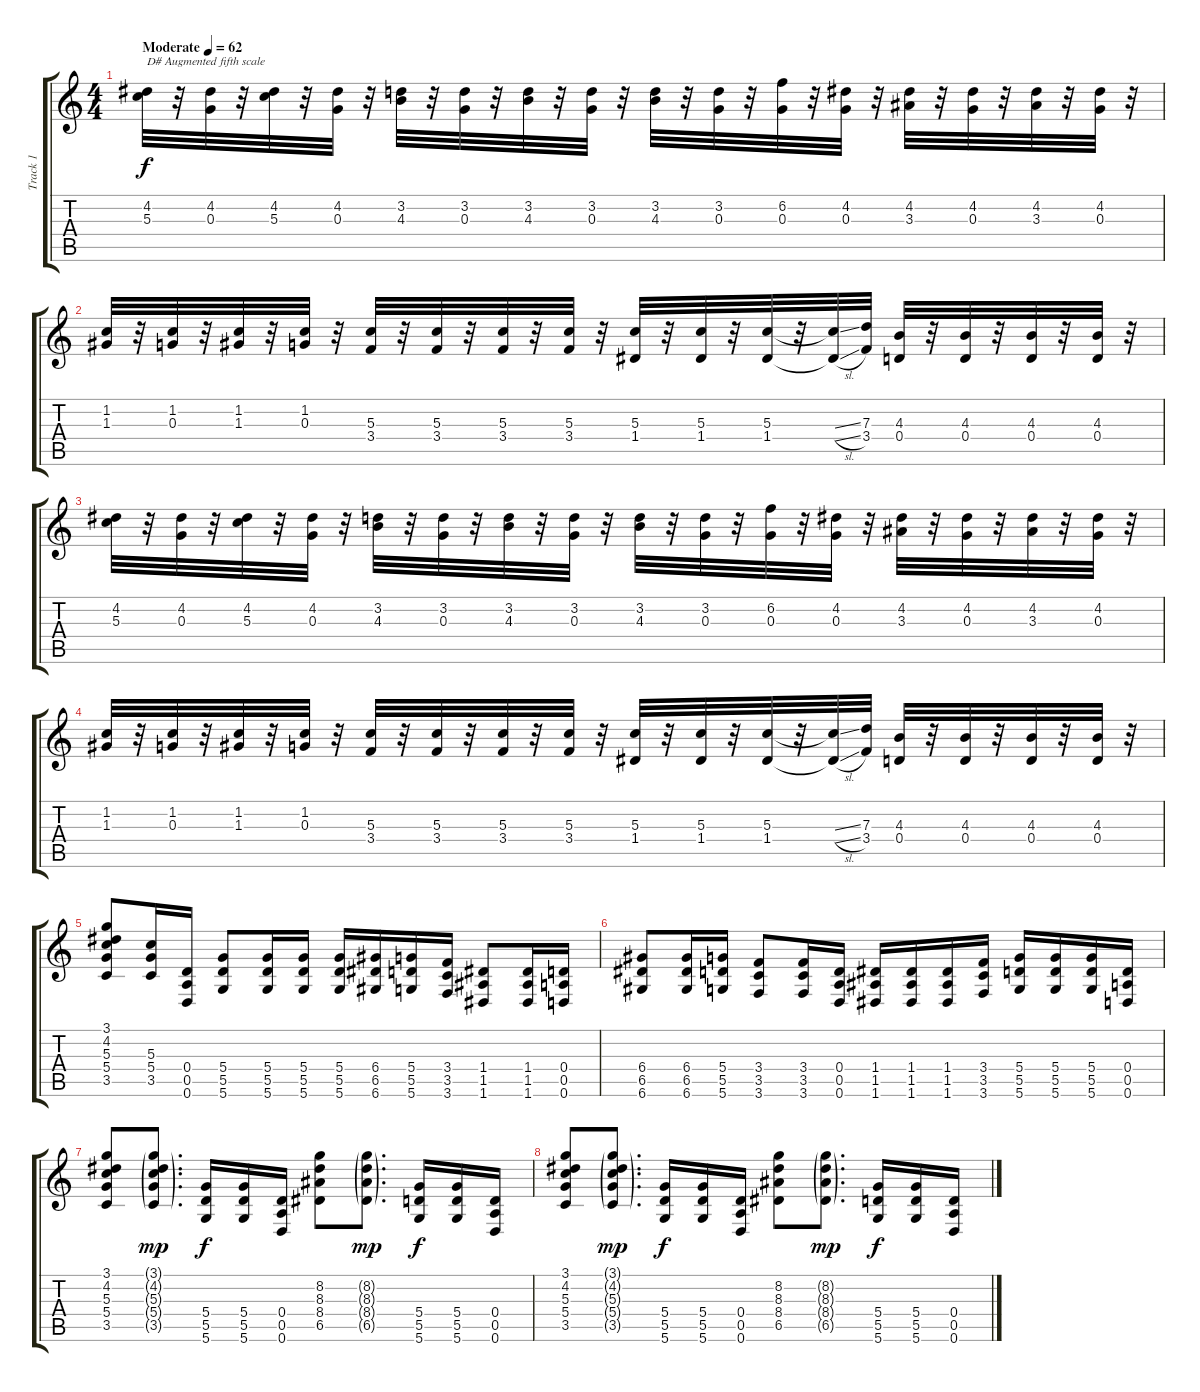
\track ("Track 1" "Track 1") {instrument overdrivenguitar}
\staff {score tabs}
\tuning (E4 B3 G3 D3 A2 D2) {hide}
\ts (4 4)
\tempo (62 "Moderate")
\clef g2
\ks c
(4.2 5.3).32{txt "D# Augmented fifth scale" dy f instrument overdrivenguitar} r.32 (4.2 0.3).32 r.32 (4.2 5.3).32 r.32 (4.2 0.3).32 r.32 (3.2 4.3).32 r.32 (3.2 0.3).32 r.32 (3.2 4.3).32 r.32 (3.2 0.3).32 r.32 (3.2 4.3).32 r.32 (3.2 0.3).32 r.32 (6.2 0.3).32 r.32 (4.2 0.3).32 r.32 (4.2 3.3).32 r.32 (4.2 0.3).32 r.32 (4.2 3.3).32 r.32 (4.2 0.3).32 r.32 |
(1.2 1.3).32 r.32 (1.2 0.3).32 r.32 (1.2 1.3).32 r.32 (1.2 0.3).32 r.32 (5.3 3.4).32 r.32 (5.3 3.4).32 r.32 (5.3 3.4).32 r.32 (5.3 3.4).32 r.32 (5.3 1.4).32 r.32 (5.3 1.4).32 r.32 (5.3 1.4).32 r.32 (5.3{ss t} 1.4{sl t}).32 (7.3 3.4).32 (4.3 0.4).32 r.32 (4.3 0.4).32 r.32 (4.3 0.4).32 r.32 (4.3 0.4).32 r.32 |
(4.2 5.3).32 r.32 (4.2 0.3).32 r.32 (4.2 5.3).32 r.32 (4.2 0.3).32 r.32 (3.2 4.3).32 r.32 (3.2 0.3).32 r.32 (3.2 4.3).32 r.32 (3.2 0.3).32 r.32 (3.2 4.3).32 r.32 (3.2 0.3).32 r.32 (6.2 0.3).32 r.32 (4.2 0.3).32 r.32 (4.2 3.3).32 r.32 (4.2 0.3).32 r.32 (4.2 3.3).32 r.32 (4.2 0.3).32 r.32 |
(1.2 1.3).32 r.32 (1.2 0.3).32 r.32 (1.2 1.3).32 r.32 (1.2 0.3).32 r.32 (5.3 3.4).32 r.32 (5.3 3.4).32 r.32 (5.3 3.4).32 r.32 (5.3 3.4).32 r.32 (5.3 1.4).32 r.32 (5.3 1.4).32 r.32 (5.3 1.4).32 r.32 (5.3{ss t} 1.4{sl t}).32 (7.3 3.4).32 (4.3 0.4).32 r.32 (4.3 0.4).32 r.32 (4.3 0.4).32 r.32 (4.3 0.4).32 r.32 |
(3.1 4.2 5.3 5.4 3.5).8{instrument distortionguitar} (5.3 5.4 3.5).16 (0.4 0.5 0.6).16 (5.4 5.5 5.6).8 (5.4 5.5 5.6).16 (5.4 5.5 5.6).16 (5.4 5.5 5.6).16 (6.4 6.5 6.6).16 (5.4 5.5 5.6).16 (3.4 3.5 3.6).16 (1.4 1.5 1.6).8 (1.4 1.5 1.6).16 (0.4 0.5 0.6).16 |
(6.4 6.5 6.6).8 (6.4 6.5 6.6).16 (5.4 5.5 5.6).16 (3.4 3.5 3.6).8 (3.4 3.5 3.6).16 (0.4 0.5 0.6).16 (1.4 1.5 1.6).16 (1.4 1.5 1.6).16 (1.4 1.5 1.6).16 (3.4 3.5 3.6).16 (5.4 5.5 5.6).16 (5.4 5.5 5.6).16 (5.4 5.5 5.6).16 (0.4 0.5 0.6).16 |
(3.1 4.2 5.3 5.4 3.5).8 (3.1{g} 4.2{g} 5.3{g} 5.4{g} 3.5{g}).8{d dy mp} (5.4 5.5 5.6).16{dy f} (5.4 5.5 5.6).16 (0.4 0.5 0.6).16 (8.2 8.3 8.4 6.5).8 (8.2{g} 8.3{g} 8.4{g} 6.5{g}).8{d dy mp} (5.4 5.5 5.6).16{dy f} (5.4 5.5 5.6).16 (0.4 0.5 0.6).16 |
(3.1 4.2 5.3 5.4 3.5).8 (3.1{g} 4.2{g} 5.3{g} 5.4{g} 3.5{g}).8{d dy mp} (5.4 5.5 5.6).16{dy f} (5.4 5.5 5.6).16 (0.4 0.5 0.6).16 (8.2 8.3 8.4 6.5).8 (8.2{g} 8.3{g} 8.4{g} 6.5{g}).8{d dy mp} (5.4 5.5 5.6).16{dy f} (5.4 5.5 5.6).16 (0.4 0.5 0.6).16
